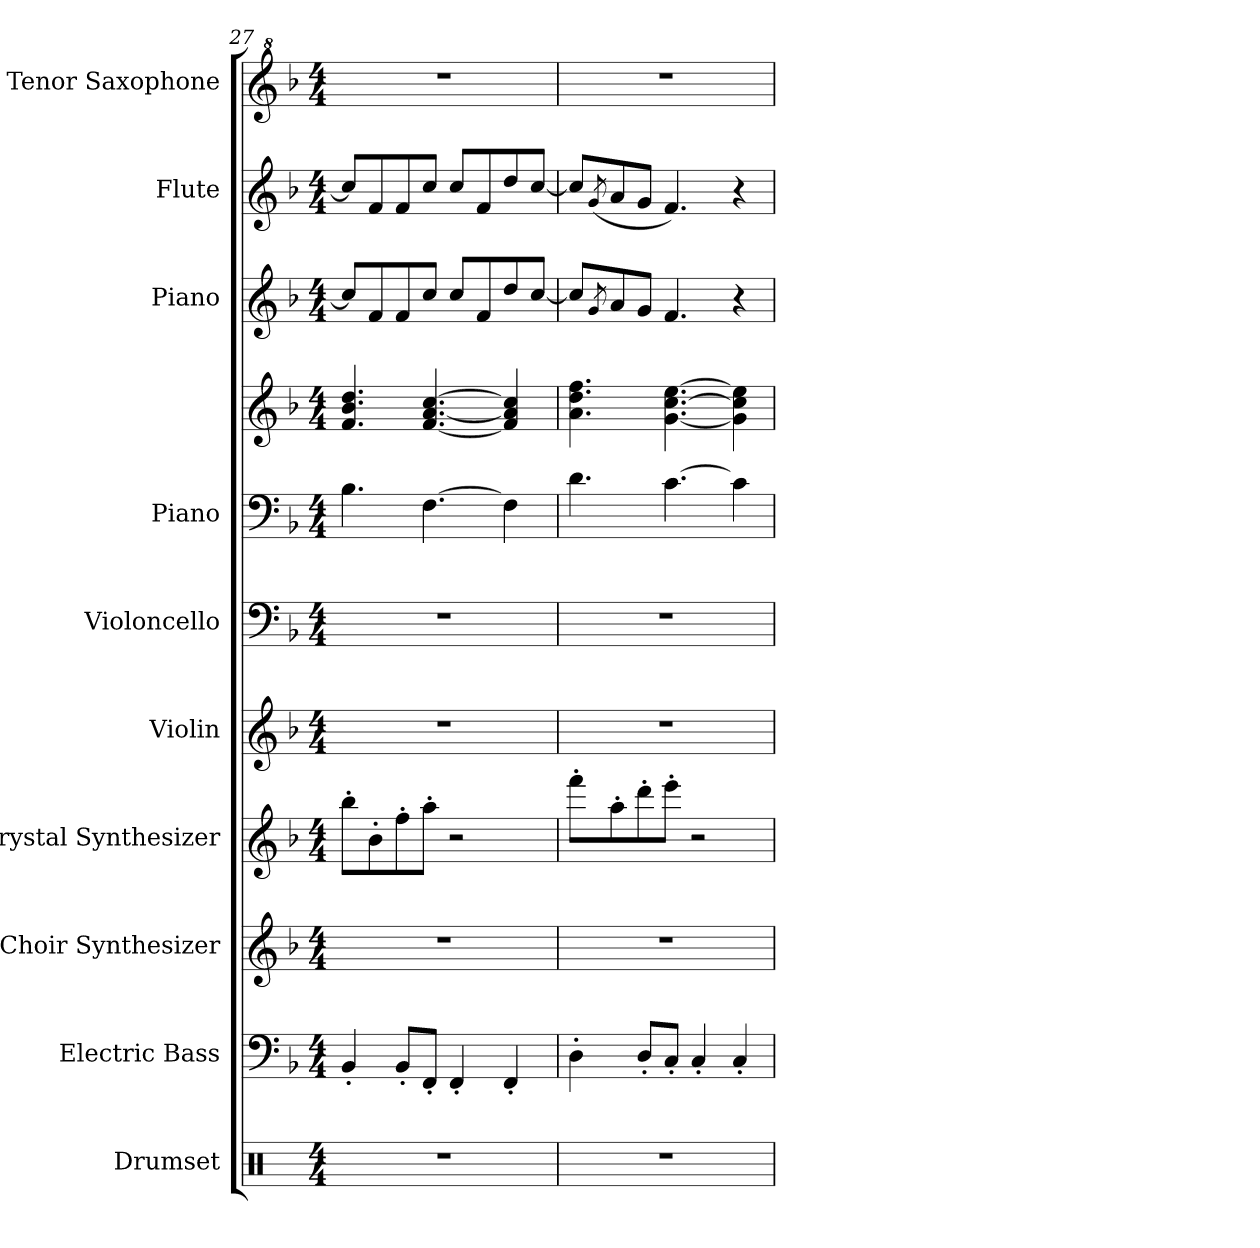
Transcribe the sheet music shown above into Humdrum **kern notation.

**kern	**kern	**kern	**kern	**kern	**kern	**kern	**kern	**kern	**kern	**kern
*part10	*part9	*part8	*part7	*part6	*part5	*part4	*part4	*part3	*part2	*part1
*staff11	*staff10	*staff9	*staff8	*staff7	*staff6	*staff5	*staff4	*staff3	*staff2	*staff1
*I"Drumset	*I"Electric Bass	*I"Choir Synthesizer	*I"Crystal Synthesizer	*I"Violin	*I"Violoncello	*I"Piano	*	*I"Piano	*I"Flute	*I"Tenor Saxophone
*I'D. Set	*I'El. B.	*I'Synth.	*I'Synth.	*I'Vln.	*I'Vc.	*I'Pno.	*	*I'Pno.	*I'Fl.	*I'T. Sax.
*clefX	*clefF4	*clefG2	*clefG2	*clefG2	*clefF4	*clefF4	*clefG2	*clefG2	*clefG2	*clefG^2
*	*ITrd7c12	*	*	*	*	*	*	*	*	*ITrd8c14
*k[]	*k[b-]	*k[b-]	*k[b-]	*k[b-]	*k[b-]	*k[b-]	*k[b-]	*k[b-]	*k[b-]	*k[b-]
*M4/4	*M4/4	*M4/4	*M4/4	*M4/4	*M4/4	*M4/4	*M4/4	*M4/4	*M4/4	*M4/4
=27	=27	=27	=27	=27	=27	=27	=27	=27	=27	=27
1r	4BBB-'/	1r	8bb-'\L	1r	1r	4.B-\	4.f/ 4.b-/ 4.dd/	8cc/L]	8cc/L]	1r
.	.	.	8b-'\	.	.	.	.	8f/	8f/	.
.	8BBB-'/L	.	8ff'\	.	.	.	.	8f/	8f/	.
.	8FFF'/J	.	8aa'\J	.	.	[4.F\	[4.f/ [4.a/ [4.cc/	8cc/J	8cc/J	.
.	4FFF'/	.	2r	.	.	.	.	8cc/L	8cc/L	.
.	.	.	.	.	.	.	.	8f/	8f/	.
.	4FFF'/	.	.	.	.	4F\]	4f/] 4a/] 4cc/]	8dd/	8dd/	.
.	.	.	.	.	.	.	.	[8cc/J	[8cc/J	.
=28	=28	=28	=28	=28	=28	=28	=28	=28	=28	=28
1r	4DD'\	1r	8fff'\L	1r	1r	4.d\	4.a\ 4.dd\ 4.ff\	8cc/L]	8cc/L]	1r
.	.	.	.	.	.	.	.	8qg/	(<8qg/	.
.	.	.	8aa'\	.	.	.	.	8a/	8a/	.
.	8DD'/L	.	8ddd'\	.	.	.	.	8g/J	8g/J	.
.	8CC'/J	.	8eee'\J	.	.	[4.c\	[4.g\ [4.cc\ [4.ee\	4.f/	4.f/)	.
.	4CC'/	.	2r	.	.	.	.	.	.	.
.	4CC'/	.	.	.	.	4c\]	4g\] 4cc\] 4ee\]	4r	4r	.
=	=	=	=	=	=	=	=	=	=	=
*-	*-	*-	*-	*-	*-	*-	*-	*-	*-	*-
